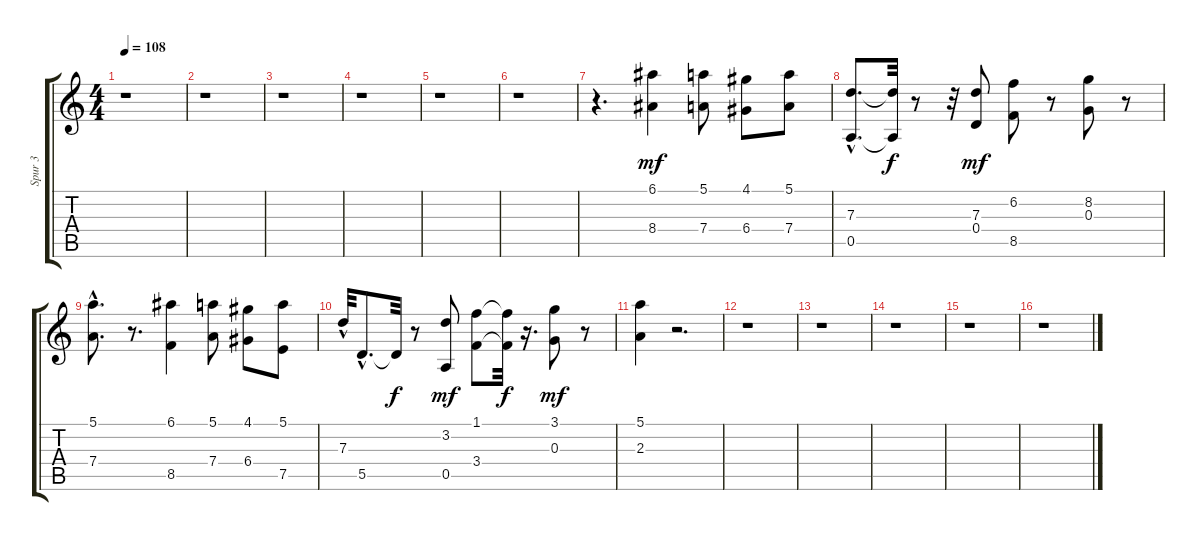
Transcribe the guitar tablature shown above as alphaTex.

\track ("Spur 3" "Spur 3") {instrument overdrivenguitar}
\staff {score tabs}
\tuning (E4 B3 G3 D3 A2 E2) {hide}
\ts (4 4)
\tempo 108
\clef g2
\ks c
r.1{dy f} |
r.1 |
r.1 |
r.1 |
r.1 |
r.1 |
r.4{d} (6.1 8.4).4{dy mf} (5.1 7.4).8 (4.1 6.4).8 (5.1 7.4).8 |
(7.3{hac} 0.5{hac}).8{d} (7.3{t} 0.5{t}).32{dy f} r.8 r.32 (7.3 0.4).8{dy mf} (6.2 8.5).8 r.8 (8.2 0.3).8 r.8 |
(5.1{hac} 7.4{hac}).8{d} r.8{d} (6.1 8.5).4 (5.1 7.4).8 (4.1 6.4).8 (5.1 7.5).8 |
7.3{hac}.32 5.5{hac}.8{d} 5.5{t}.32{dy f} r.8 (3.2 0.5).8{dy mf} (1.1 3.4).8 (1.1{t} 3.4{t}).32{dy f} r.16{d} (3.1 0.3).8{dy mf} r.8 |
(5.1 2.3).4 r.2{d} |
r.1 |
r.1 |
r.1 |
r.1 |
r.1
